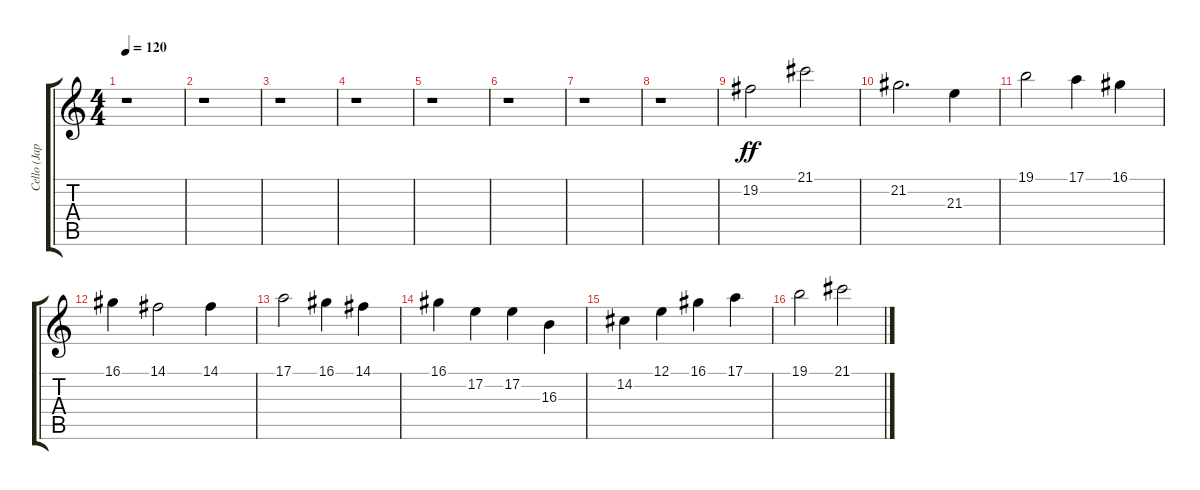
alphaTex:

\track ("Cello (Japanese)" "Cello (Jap") {instrument frenchhorn}
\staff {score tabs}
\tuning (E4 B3 G3 D3 A2 E2) {hide}
\ts (4 4)
\tempo 120
\clef g2
\ks c
r.1{dy ff} |
r.1 |
r.1 |
r.1 |
r.1 |
r.1 |
r.1 |
r.1 |
19.2.2 21.1.2 |
21.2.2{d} 21.3.4 |
19.1.2 17.1.4 16.1.4 |
16.1.4 14.1.2 14.1.4 |
17.1.2 16.1.4 14.1.4 |
16.1.4 17.2.4 17.2.4 16.3.4 |
14.2.4 12.1.4 16.1.4 17.1.4 |
19.1.2 21.1.2
